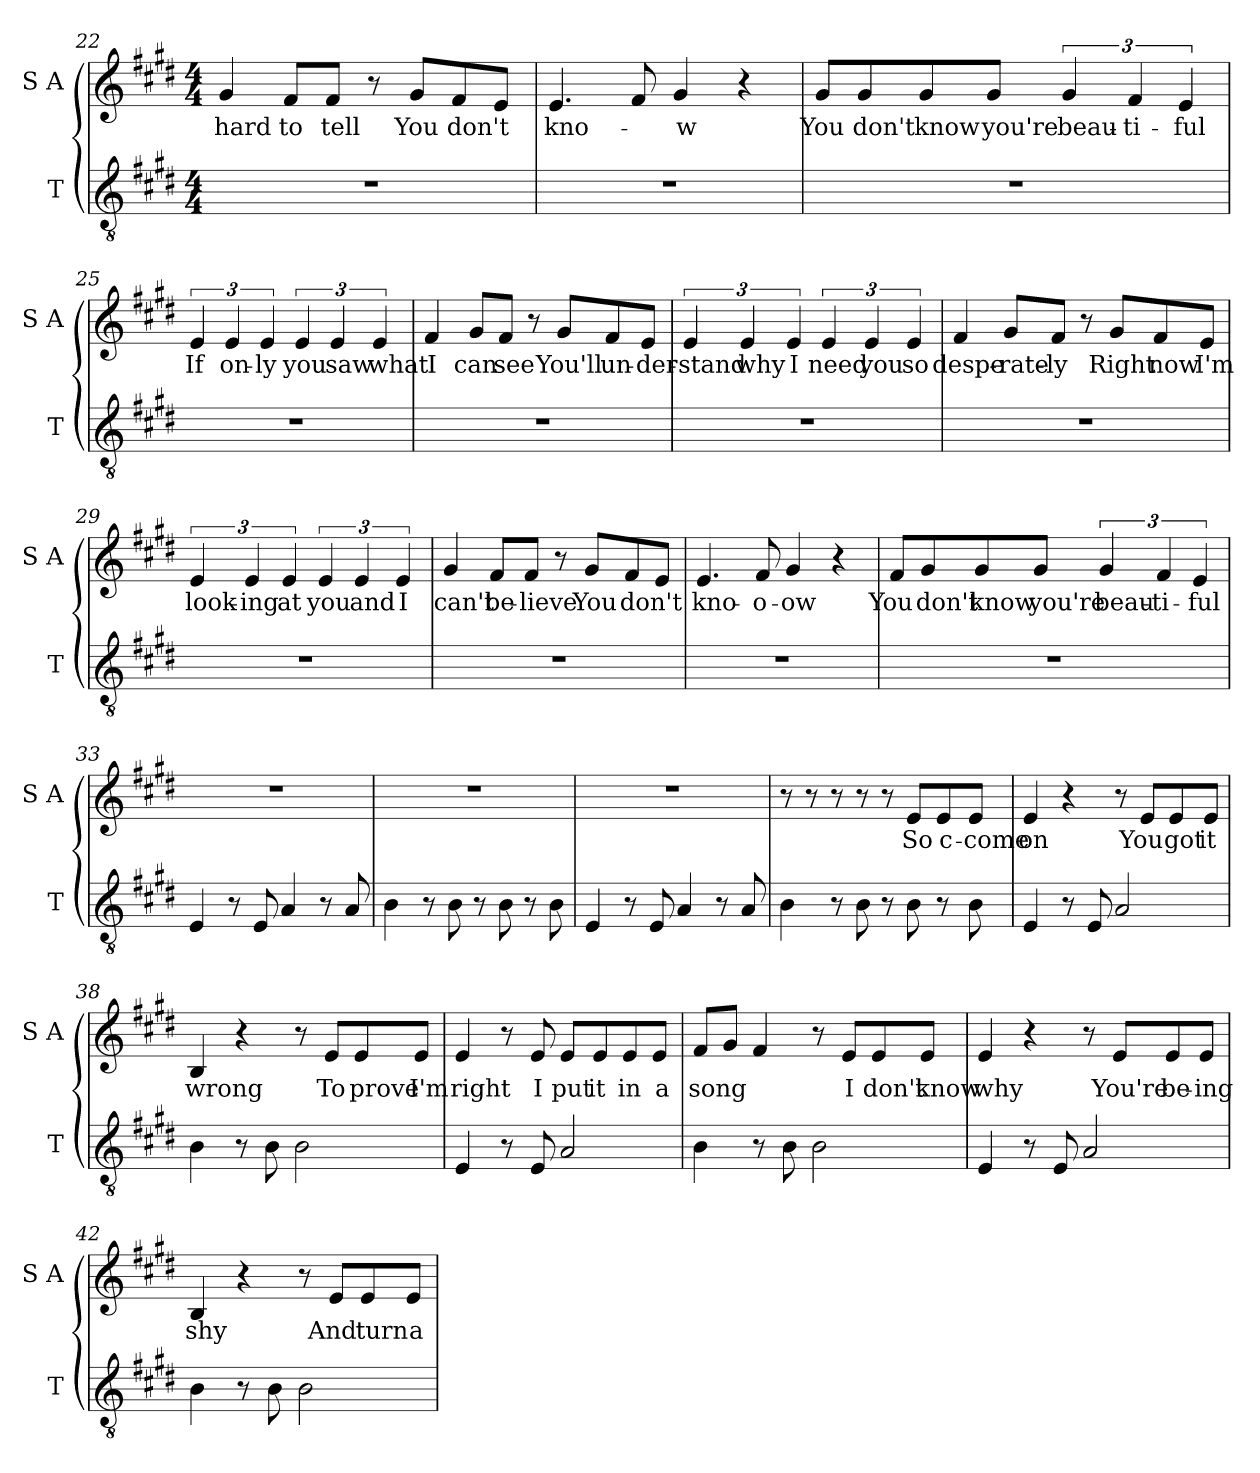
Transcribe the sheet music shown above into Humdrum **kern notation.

**kern	**kern	**text
*part2	*part1	*part1
*staff2	*staff1	*staff1
*I"T	*I"S A	*
*I'T	*I'S A	*
*clefGv2	*clefG2	*
*k[f#c#g#d#]	*k[f#c#g#d#]	*
*M4/4	*M4/4	*
=22	=22	=22
!	!	!LO:LY:b
1r	4g#/	hard
!	!	!LO:LY:b
.	8f#/L	to
!	!	!LO:LY:b
.	8f#/J	tell
.	8r	.
!	!	!LO:LY:b
.	8g#/L	You
!	!	!LO:LY:b
.	8f#/	don't
.	8e/J	.
=23	=23	=23
!	!	!LO:LY:b
1r	4.e/	kno-
.	8f#/	.
!	!	!LO:LY:b
.	4g#/	-w
.	4r	.
!!LO:PB:g=z
=24	=24	=24
!	!	!LO:LY:b
1r	8g#/L	You
!	!	!LO:LY:b
.	8g#/	don't
!	!	!LO:LY:b
.	8g#/	know
!	!	!LO:LY:b
.	8g#/J	you're
!	!	!LO:LY:b
.	6g#/	beau-
!	!	!LO:LY:b
.	6f#/	-ti-
!	!	!LO:LY:b
.	6e/	-ful
=25	=25	=25
!	!	!LO:LY:b
1r	6e/	If
!	!	!LO:LY:b
.	6e/	on-
!	!	!LO:LY:b
.	6e/	-ly
!	!	!LO:LY:b
.	6e/	you
!	!	!LO:LY:b
.	6e/	saw
!	!	!LO:LY:b
.	6e/	what
=26	=26	=26
!	!	!LO:LY:b
1r	4f#/	I
!	!	!LO:LY:b
.	8g#/L	can
!	!	!LO:LY:b
.	8f#/J	see
.	8r	.
!	!	!LO:LY:b
.	8g#/L	You'll
!	!	!LO:LY:b
.	8f#/	un-
!	!	!LO:LY:b
.	8e/J	-der-
!!LO:LB:g=z
=27	=27	=27
!	!	!LO:LY:b
1r	6e/	-stand
!	!	!LO:LY:b
.	6e/	why
!	!	!LO:LY:b
.	6e/	I
!	!	!LO:LY:b
.	6e/	need
!	!	!LO:LY:b
.	6e/	you
!	!	!LO:LY:b
.	6e/	so
=28	=28	=28
!	!	!LO:LY:b
1r	4f#/	despe-
!	!	!LO:LY:b
.	8g#/L	-rate-
!	!	!LO:LY:b
.	8f#/J	-ly
.	8r	.
!	!	!LO:LY:b
.	8g#/L	Right
!	!	!LO:LY:b
.	8f#/	now
!	!	!LO:LY:b
.	8e/J	I'm
=29	=29	=29
!	!	!LO:LY:b
1r	6e/	look-
!	!	!LO:LY:b
.	6e/	-ing
!	!	!LO:LY:b
.	6e/	at
!	!	!LO:LY:b
.	6e/	you
!	!	!LO:LY:b
.	6e/	and
!	!	!LO:LY:b
.	6e/	I
!!LO:LB:g=z
=30	=30	=30
!	!	!LO:LY:b
1r	4g#/	can't
!	!	!LO:LY:b
.	8f#/L	be-
!	!	!LO:LY:b
.	8f#/J	-lieve
.	8r	.
!	!	!LO:LY:b
.	8g#/L	You
!	!	!LO:LY:b
.	8f#/	don't
.	8e/J	.
=31	=31	=31
!	!	!LO:LY:b
1r	4.e/	kno-
!	!	!LO:LY:b
.	8f#/	o-
!	!	!LO:LY:b
.	4g#/	-ow
.	4r	.
=32	=32	=32
!	!	!LO:LY:b
1r	8f#/L	You
!	!	!LO:LY:b
.	8g#/	don't
!	!	!LO:LY:b
.	8g#/	know
!	!	!LO:LY:b
.	8g#/J	you're
!	!	!LO:LY:b
.	6g#/	beau-
!	!	!LO:LY:b
.	6f#/	-ti-
!	!	!LO:LY:b
.	6e/	-ful
=33	=33	=33
4E/	1r	.
8r	.	.
8E/	.	.
4A/	.	.
8r	.	.
8A/	.	.
!!LO:LB:g=z
=34	=34	=34
4B\	1r	.
8r	.	.
8B\	.	.
8r	.	.
8B\	.	.
8r	.	.
8B\	.	.
=35	=35	=35
4E/	1r	.
8r	.	.
8E/	.	.
4A/	.	.
8r	.	.
8A/	.	.
=36	=36	=36
4B\	8r	.
.	8r	.
8r	8r	.
8B\	8r	.
8r	8r	.
!	!	!LO:LY:b
8B\	8e/L	So
!	!	!LO:LY:b
8r	8e/	c-
!	!	!LO:LY:b
8B\	8e/J	-come
=37	=37	=37
!	!	!LO:LY:b
4E/	4e/	on
8r	4r	.
8E/	.	.
2A/	8r	.
!	!	!LO:LY:b
.	8e/L	You
!	!	!LO:LY:b
.	8e/	got
!	!	!LO:LY:b
.	8e/J	it
!!LO:LB:g=z
=38	=38	=38
!	!	!LO:LY:b
4B\	4B/	wrong
8r	4r	.
8B\	.	.
2B\	8r	.
!	!	!LO:LY:b
.	8e/L	To
!	!	!LO:LY:b
.	8e/	prove
!	!	!LO:LY:b
.	8e/J	I'm
=39	=39	=39
!	!	!LO:LY:b
4E/	4e/	right
8r	8r	.
!	!	!LO:LY:b
8E/	8e/	I
!	!	!LO:LY:b
2A/	8e/L	put
!	!	!LO:LY:b
.	8e/	it
!	!	!LO:LY:b
.	8e/	in
!	!	!LO:LY:b
.	8e/J	a
=40	=40	=40
!	!	!LO:LY:b
4B\	8f#/L	song
.	8g#/J	.
8r	4f#/	.
8B\	.	.
2B\	8r	.
!	!	!LO:LY:b
.	8e/L	I
!	!	!LO:LY:b
.	8e/	don't
!	!	!LO:LY:b
.	8e/J	know
=41	=41	=41
!	!	!LO:LY:b
4E/	4e/	why
8r	4r	.
8E/	.	.
2A/	8r	.
!	!	!LO:LY:b
.	8e/L	You're
!	!	!LO:LY:b
.	8e/	be-
!	!	!LO:LY:b
.	8e/J	-ing
!!LO:LB:g=z
=42	=42	=42
!	!	!LO:LY:b
4B\	4B/	shy
8r	4r	.
8B\	.	.
2B\	8r	.
!	!	!LO:LY:b
.	8e/L	And
!	!	!LO:LY:b
.	8e/	turn
!	!	!LO:LY:b
.	8e/J	a-
=	=	=
*-	*-	*-
